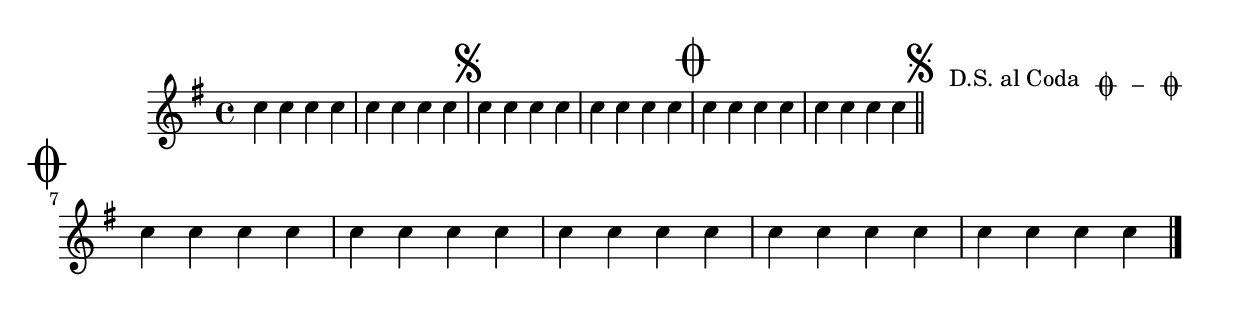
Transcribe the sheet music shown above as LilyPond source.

%% Do not edit this file; it is auto-generated from LSR http://lsr.dsi.unimi.it
%% This file is in the public domain.
\version "2.11.38"

\header {
  lsrtags = "repeats, breaks"

  texidoc = "
If you want to place an exiting segno sign and add text like \"D.S. al
Coda\" next to it where usually the staff lines are you can use this
snippet. The coda will resume in a new line. There is a variation
documented in this snippet, where the coda will remain on the same
line.

"
  doctitle = "Positioning segno and coda (with line break)"
} % begin verbatim
{ 
  \clef treble
  \key g \major
  \time 4/4
  \relative c'' {
    \repeat unfold 2 {
      | c4 c c c
    }
    
    % Set segno sign as rehearsal mark and adjust size if needed
    % \once \override Score.RehearsalMark #'font-size = #3
    \mark \markup { \musicglyph #"scripts.segno" }
    \repeat unfold 2 {
      | c4 c c c
    }
    
    % Set coda sign as rehearsal mark and adjust size if needed
    \once \override Score.RehearsalMark #'font-size = #4
    \mark \markup { \musicglyph #"scripts.coda" }
    \repeat unfold 2 {
      | c4 c c c
    }
    
    % Should Coda be on anew line?
    % Coda NOT on new line: use \nobreak
    % Coda on new line: DON'T use \nobreak
    % \noBreak
    
    \bar "||"
    
    % Set segno sign as rehearsal mark and adjust size if needed
    \once \override Score.RehearsalMark #'break-visibility = #begin-of-line-invisible
    % \once \override Score.RehearsalMark #'font-size = #3
    \mark \markup { \musicglyph #"scripts.segno" }
    
    % Here begins the trickery! 
    % \cadenzaOn will suppress the bar count and \stopStaff removes the staff lines.
    \cadenzaOn 
      \stopStaff 
        % Some examples of possible text-displays 
        
        % text line-aligned
        % ==================
        % Move text to the desired position
        % \once \override TextScript #'extra-offset = #'( 2 . -3.5 )
        % | s1*0^\markup { D.S. al Coda } }
        
        % text center-aligned
        % ====================
        % Move text to the desired position
        % \once \override TextScript #'extra-offset = #'( 6 . -5.0 )
        % | s1*0^\markup { \center-align { D.S. "al Coda" } }
        
        % text and symbols center-aligned
        % ===============================
        % Move text to the desired position and tweak spacing for optimum text alignment
        %\once \override TextScript #'extra-offset = #'( 8 . -5.5 )
        \once \override TextScript #'word-space = #1.5
        \once \override TextScript #'X-offset = #8
        \once \override TextScript #'Y-offset = #1.5
        | s1*0^\markup { \center-align { "D.S. al Coda" \line { \musicglyph #"scripts.coda" \musicglyph #"scripts.tenuto" \musicglyph #"scripts.coda"} } }
        
        % Increasing the unfold counter will expand the staff-free space
        \repeat unfold 4 {
          s4 s4 s4 s4
          \bar ""
        }
        % Resume bar count and show staff lines again
     \startStaff
   \cadenzaOff
   
   % Should Coda be on new line?
   % Coda NOT on new line: DON'T use \break
   % Coda on new line: use \break
   \break 
   
   % Show up, you clef and key!
   \once \override Staff.KeySignature #'break-visibility = #end-of-line-invisible
   \once \override Staff.Clef #'break-visibility = #end-of-line-invisible

   % Set coda sign as rehearsal mark and adjust size and position
   
   % Put the coda sign ontop of the (treble-)clef dependend on coda's line-position
      
     % Coda NOT on new line, use this:
     % \once \override Score.RehearsalMark #'extra-offset = #'( -2 . 1.75 )
     
     % Coda on new line, use this:
     \once \override Score.RehearsalMark #'extra-offset = #'( -8.42 . 1.75 )
   
   \once \override Score.RehearsalMark #'font-size = #5
   \mark \markup { \musicglyph #"scripts.coda" }

   % The coda
   \repeat unfold 5 {
      | c4 c c c
    }
    \bar"|."
  }
}
